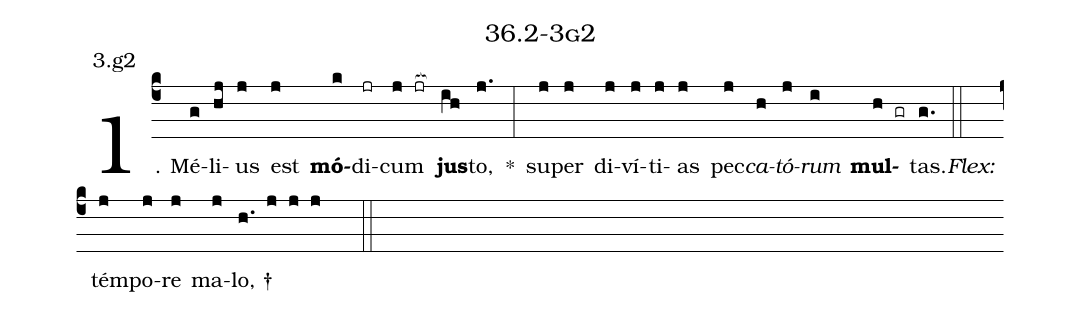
name: 36.2-3g2;
annotation: 3.g2;
%%
(c4)1. Mé(g)li(hj)us(j) est(j) <b>mó</b>(k)di(jr)cum(j jr[ocb:1{]) <b>jus</b>(ih[ocb:0}])to,(j.) *(:) su(j)per(j) di(j)ví(j)ti(j)as(j) pec(j)<i>ca</i>(h)<i>tó</i>(j)<i>rum</i>(i) <b>mul</b>(h gr)tas.(g.) (::)
<i>Flex:</i>()  tém(j)po(j)re(j) ma(j)lo, †(h. j j j  ::)

%E(j) u(h) o(j) u(i) a(h) e.(g.) (::)
